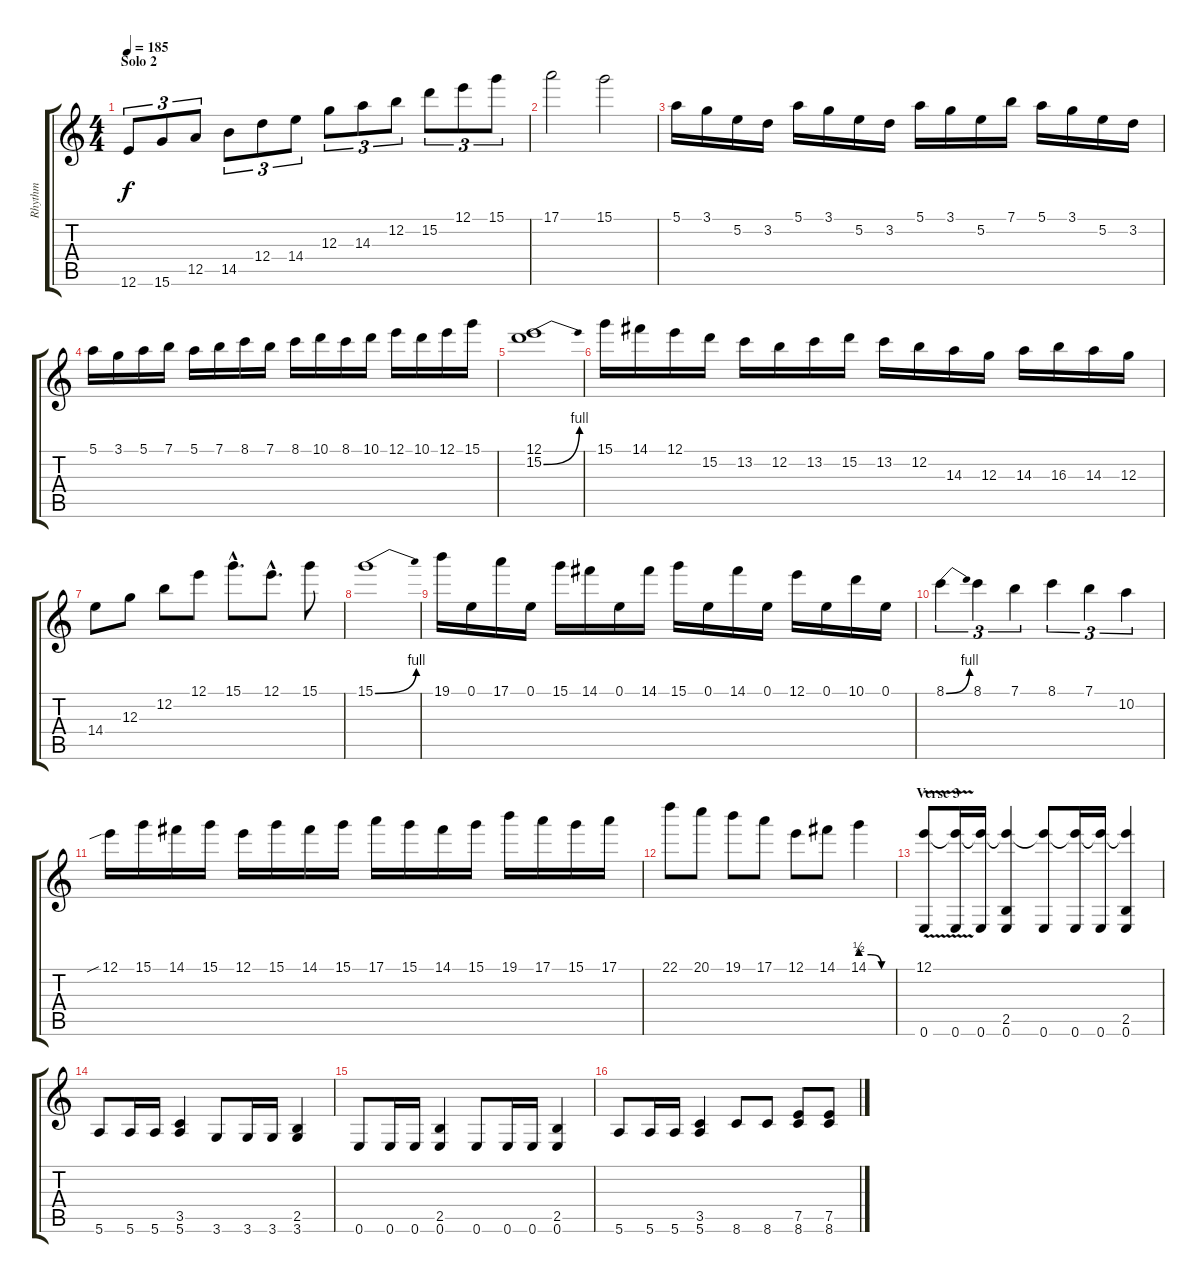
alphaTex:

\track ("Rhythm" "Rhythm") {instrument distortionguitar}
\staff {score tabs}
\tuning (E4 B3 G3 D3 A2 E2) {hide}
\ts (4 4)
\section ("" "Solo 2")
\tempo 185
\clef g2
\ks c
12.6.8{tu (3 2) dy f volume 16 instrument overdrivenguitar} 15.6.8{tu (3 2)} 12.5.8{tu (3 2)} 14.5.8{tu (3 2)} 12.4.8{tu (3 2)} 14.4.8{tu (3 2)} 12.3.8{tu (3 2)} 14.3.8{tu (3 2)} 12.2.8{tu (3 2)} 15.2.8{tu (3 2)} 12.1.8{tu (3 2)} 15.1.8{tu (3 2)} |
17.1.2 15.1.2 |
5.1.16 3.1.16 5.2.16 3.2.16 5.1.16 3.1.16 5.2.16 3.2.16 5.1.16 3.1.16 5.2.16 7.1.16 5.1.16 3.1.16 5.2.16 3.2.16 |
5.1.16 3.1.16 5.1.16 7.1.16 5.1.16 7.1.16 8.1.16 7.1.16 8.1.16 10.1.16 8.1.16 10.1.16 12.1.16 10.1.16 12.1.16 15.1.16 |
(12.1 15.2{be (bend 0 0 60 4)}).1 |
15.1.16 14.1.16 12.1.16 15.2.16 13.2.16 12.2.16 13.2.16 15.2.16 13.2.16 12.2.16 14.3.16 12.3.16 14.3.16 16.3.16 14.3.16 12.3.16 |
14.4.8 12.3.8 12.2.8 12.1.8 15.1{hac}.8{d} 12.1{hac}.8{d} 15.1.8 |
15.1{be (bend 0 0 60 4)}.1 |
19.1.16 0.1.16 17.1.16 0.1.16 15.1.16 14.1.16 0.1.16 14.1.16 15.1.16 0.1.16 14.1.16 0.1.16 12.1.16 0.1.16 10.1.16 0.1.16 |
8.1{be (bend 0 0 60 4)}.4{tu (3 2)} 8.1.4{tu (3 2)} 7.1.4{tu (3 2)} 8.1.4{tu (3 2)} 7.1.4{tu (3 2)} 10.2.4{tu (3 2)} |
12.1{sib}.16 15.1.16 14.1.16 15.1.16 12.1.16 15.1.16 14.1.16 15.1.16 17.1.16 15.1.16 14.1.16 15.1.16 19.1.16 17.1.16 15.1.16 17.1.16 |
22.1.8 20.1.8 19.1.8 17.1.8 12.1.8 14.1.8 14.1{be (custom 0 2 20 2 40 0 60 0)}.4 |
\section ("" "Verse 3")
(12.1{v} 0.6).8{volume 15 instrument distortionguitar} (12.1{t} 0.6).16 (12.1{t} 0.6).16 (12.1{t} 2.5 0.6).4 (12.1{t} 0.6).8 (12.1{t} 0.6).16 (12.1{t} 0.6).16 (12.1{t} 2.5 0.6).4 |
5.6.8 5.6.16 5.6.16 (3.5 5.6).4 3.6.8 3.6.16 3.6.16 (2.5 3.6).4 |
0.6.8 0.6.16 0.6.16 (2.5 0.6).4 0.6.8 0.6.16 0.6.16 (2.5 0.6).4 |
5.6.8 5.6.16 5.6.16 (3.5 5.6).4 8.6.8 8.6.8 (7.5 8.6).8 (7.5 8.6).8
